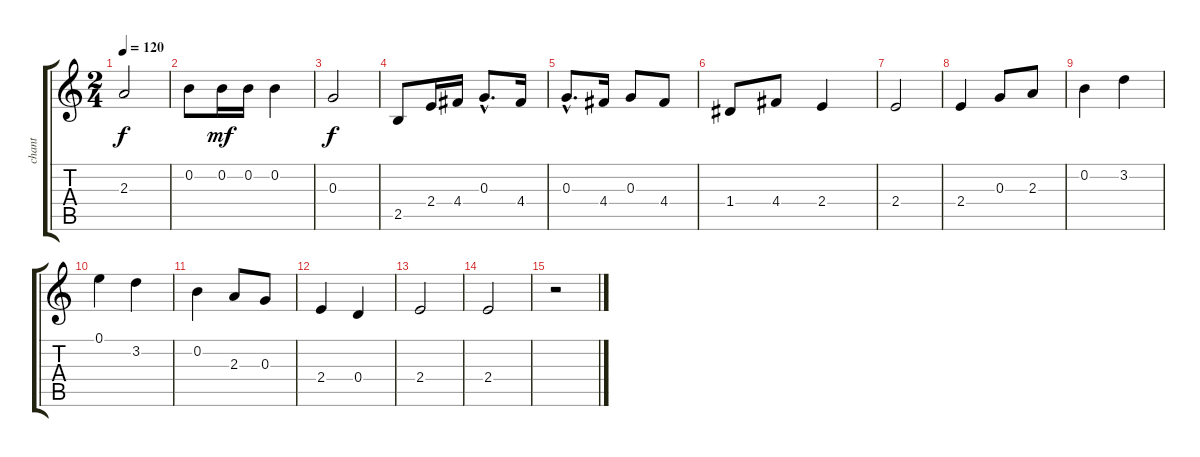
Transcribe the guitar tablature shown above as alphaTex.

\track ("chant" "chant") {instrument acousticguitarnylon}
\staff {score tabs}
\tuning (E4 B3 G3 D3 A2 E2) {hide}
\ts (2 4)
\tempo 120
\clef g2
\ks c
2.3.2{dy f} |
0.2.8 0.2.16{dy mf} 0.2.16 0.2.4 |
0.3.2{dy f} |
2.5.8 2.4.16 4.4.16 0.3{hac}.8{d} 4.4.16 |
0.3{hac}.8{d} 4.4.16 0.3.8 4.4.8 |
1.4.8 4.4.8 2.4.4 |
2.4.2 |
2.4.4 0.3.8 2.3.8 |
0.2.4 3.2.4 |
0.1.4 3.2.4 |
0.2.4 2.3.8 0.3.8 |
2.4.4 0.4.4 |
2.4.2 |
2.4.2 |
r.2
